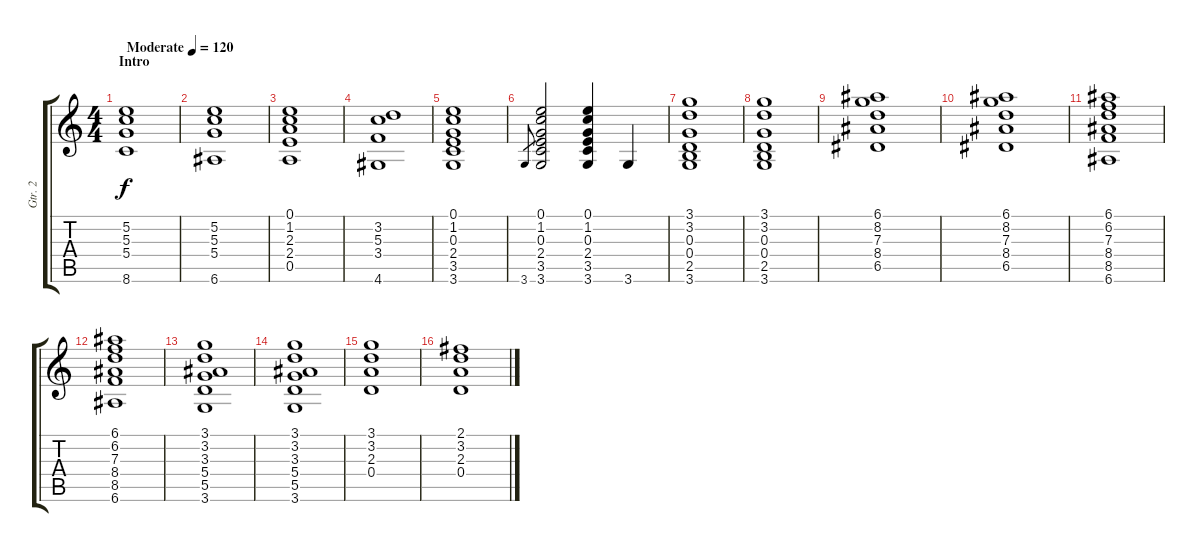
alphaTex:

\track ("Gtr. 2" "Gtr. 2") {instrument electricguitarjazz}
\staff {score tabs}
\tuning (E4 B3 G3 D3 A2 E2) {hide}
\ts (4 4)
\section ("" "Intro")
\tempo (120 "Moderate")
\clef g2
\ks c
(5.2 5.3 5.4 8.6).1{dy f instrument electricguitarjazz} |
(5.2 5.3 5.4 6.6).1 |
(0.1 1.2 2.3 2.4 0.5).1 |
(3.2 5.3 3.4 4.6).1 |
(0.1 1.2 0.3 2.4 3.5 3.6).1 |
3.6.8{gr} (0.1 1.2 0.3 2.4 3.5 3.6).2 (0.1 1.2 0.3 2.4 3.5 3.6).4 3.6.4 |
(3.1 3.2 0.3 0.4 2.5 3.6).1 |
(3.1 3.2 0.3 0.4 2.5 3.6).1 |
(6.1 8.2 7.3 8.4 6.5).1 |
(6.1 8.2 7.3 8.4 6.5).1 |
(6.1 6.2 7.3 8.4 8.5 6.6).1 |
(6.1 6.2 7.3 8.4 8.5 6.6).1 |
(3.1 3.2 3.3 5.4 5.5 3.6).1 |
(3.1 3.2 3.3 5.4 5.5 3.6).1 |
(3.1 3.2 2.3 0.4).1 |
(2.1 3.2 2.3 0.4).1
